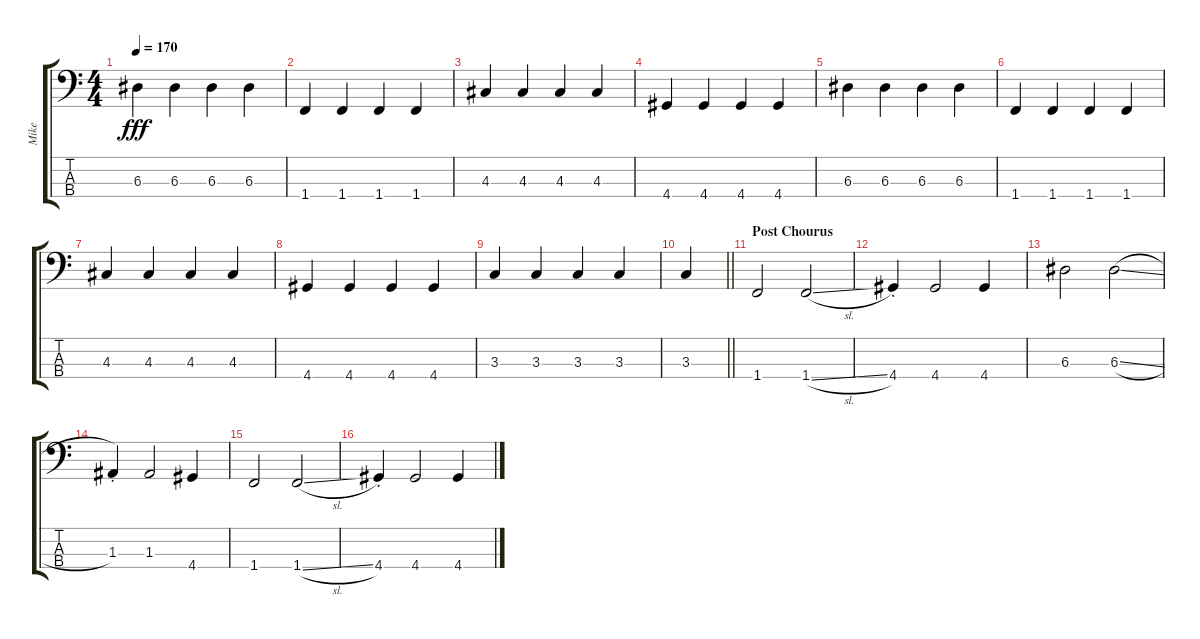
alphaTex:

\track ("Mike" "Mike") {instrument electricbasspick}
\staff {score tabs}
\tuning (G2 D2 A1 E1) {hide}
\ts (4 4)
\tempo 170
\clef f4
\ks c
6.3.4{dy fff} 6.3.4 6.3.4 6.3.4 |
1.4.4 1.4.4 1.4.4 1.4.4 |
4.3.4 4.3.4 4.3.4 4.3.4 |
4.4.4 4.4.4 4.4.4 4.4.4 |
6.3.4 6.3.4 6.3.4 6.3.4 |
1.4.4 1.4.4 1.4.4 1.4.4 |
4.3.4 4.3.4 4.3.4 4.3.4 |
4.4.4 4.4.4 4.4.4 4.4.4 |
3.3.4 3.3.4 3.3.4 3.3.4 |
\barLineRight lightlight
3.3.4 |
\section ("" "Post Chourus")
1.4.2 1.4{sl}.2 |
4.4{st}.4 4.4.2 4.4.4 |
6.3.2 6.3{sl}.2 |
1.3{st}.4 1.3.2 4.4.4 |
1.4.2 1.4{sl}.2 |
4.4{st}.4 4.4.2 4.4.4
